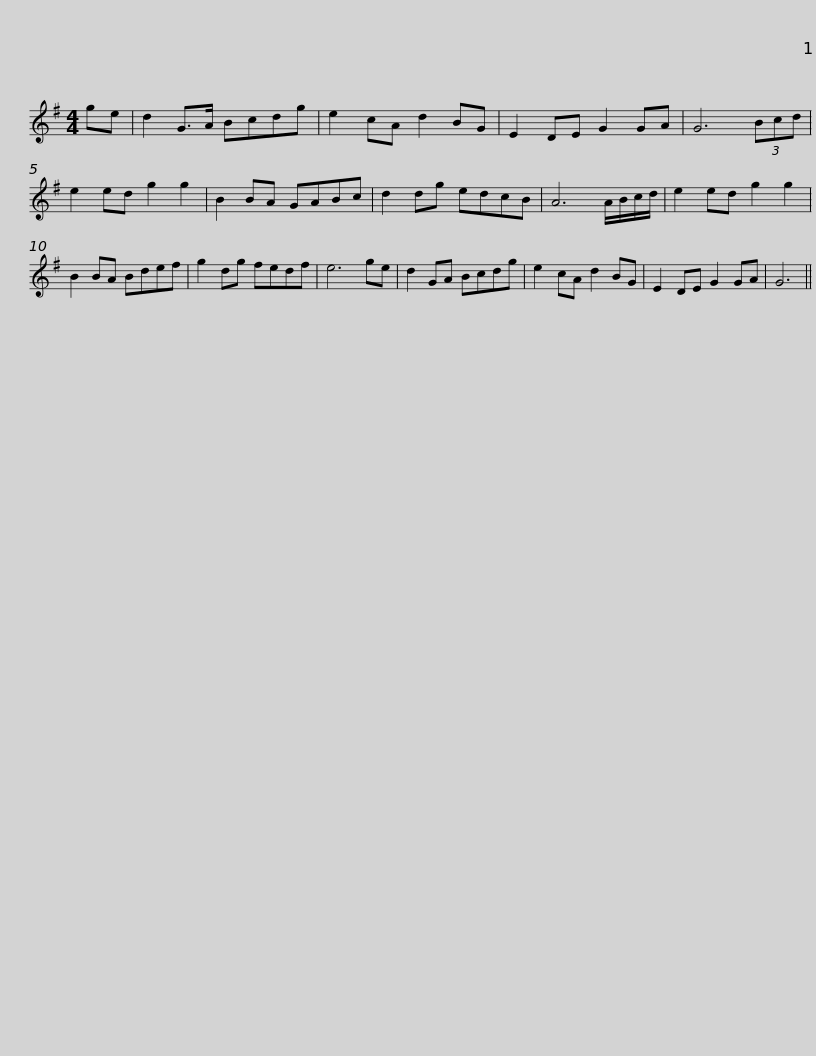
X:1
L:1/8
M:4/4
I:linebreak $
K:G
V:1 treble
V:1
 ge | d2 G>A Bcdg | e2 cA d2 BG | E2 DE G2 GA | G6 (3Bcd | %5
 e2 ed g2 g2 | B2 BA GABc |$ d2 dg edcB | A6 A/B/c/d/ | e2 ed g2 g2 | %10
 B2 BA Bdef | g2 dg fedf | e6 ge | d2 GA Bcdg |$ e2 cA d2 BG | %15
 E2 DE G2 GA | G6 || %17
